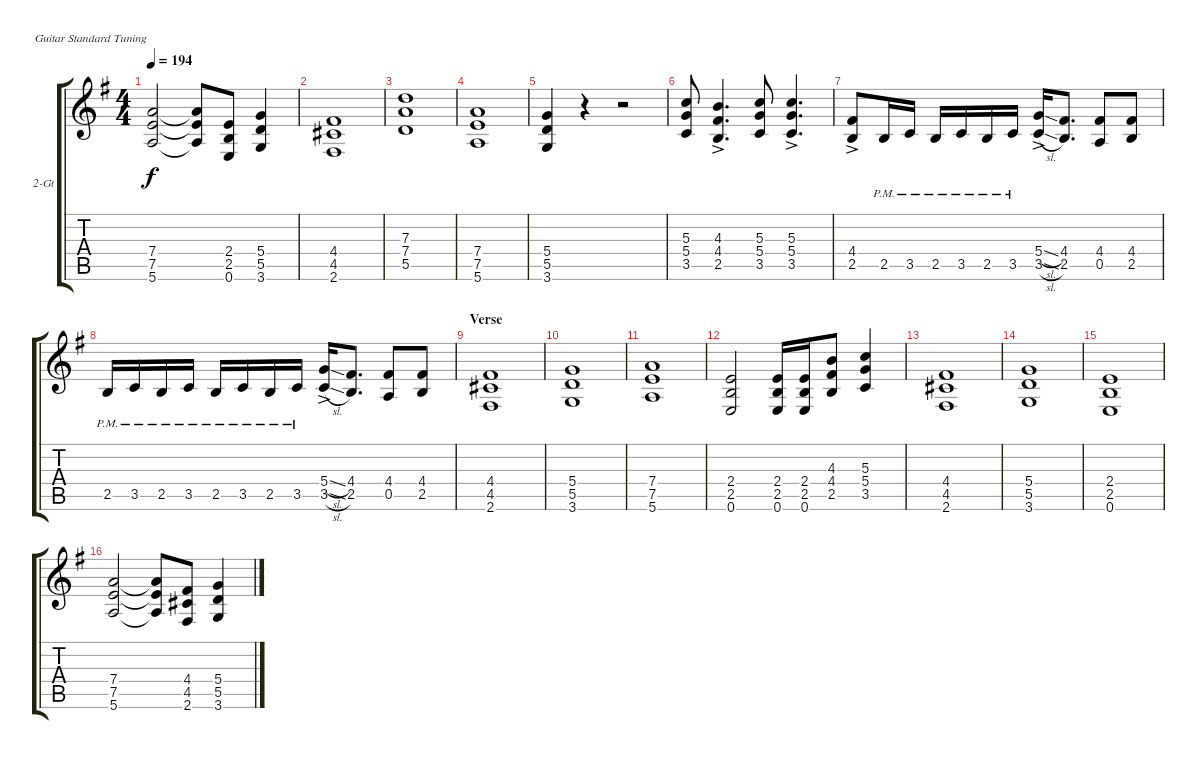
\bracketExtendMode groupsimilarinstruments
\firstSystemTrackNameOrientation horizontal
\otherSystemsTrackNameOrientation horizontal
\track ("2-Gt" "2-Gt") {instrument distortionguitar}
\staff {score tabs}
\tuning (E4 B3 G3 D3 A2 E2)
\ts (4 4)
\tempo 194
\clef g2
\scale
1.05549
\ks g
(7.4 7.5 5.6).2{dy f} (7.4{t} 7.5{t} 5.6{t}).8 (2.4 2.5 0.6).8 (5.4 5.5 3.6).4 |
\scale
0.944515 (4.4 4.5 2.6).1 |
\scale
1.05549 (7.3 7.4 5.5).1 |
\scale
0.944515 (7.4 7.5 5.6).1 |
\scale
1.05549 (5.4 5.5 3.6).4 r.4 r.2 |
\scale
0.944515 (5.3 5.4 3.5).8 (4.3{ac} 4.4{ac} 2.5{ac}).4{d} (5.3 5.4 3.5).8 (5.3{ac} 5.4{ac} 3.5{ac}).4{d} |
\scale
1.05549 (4.4{ac} 2.5{ac}).8 2.5{pm}.16 3.5{pm}.16 2.5{pm}.16 3.5{pm}.16 2.5{pm}.16 3.5{pm}.16 (5.4{sl ac} 3.5{sl ac}).16 (4.4 2.5).8{d} (4.4 0.5).8 (4.4 2.5).8 |
\scale
0.944515 2.5{pm}.16 3.5{pm}.16 2.5{pm}.16 3.5{pm}.16 2.5{pm}.16 3.5{pm}.16 2.5{pm}.16 3.5{pm}.16 (5.4{sl ac} 3.5{sl ac}).16 (4.4 2.5).8{d} (4.4 0.5).8 (4.4 2.5).8 |
\section ("" "Verse")
\scale
1.05549 (4.4 4.5 2.6).1 |
\scale
0.944515 (5.4 5.5 3.6).1 |
\scale
1.05549 (7.4 7.5 5.6).1 |
\scale
0.944515 (2.4 2.5 0.6).2 (2.4 2.5 0.6).16 (0.6 2.5 2.4).16 (4.3 4.4 2.5).8 (5.3 5.4 3.5).4 |
\scale
1.05549 (4.4 4.5 2.6).1 |
\scale
0.944515 (5.4 5.5 3.6).1 |
\scale
1.05549 (2.4 2.5 0.6).1 |
\scale
0.944515 (7.4 7.5 5.6).2 (7.4{t} 7.5{t} 5.6{t}).8 (4.4 4.5 2.6).8 (5.4 5.5 3.6).4
